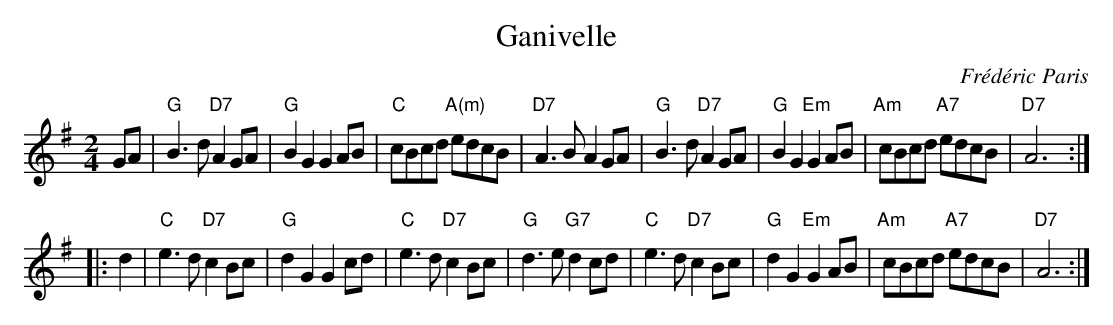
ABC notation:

X:1
T:Ganivelle
C:Fr\'ed\'eric Paris
M:2/4
L:1/8
K:G
GA |\
"G"B3d "D7"A2GA | "G"B2G2 G2AB | "C"cBcd "A(m)"edcB | "D7"A3B A2GA |\
"G"B3d "D7"A2GA | "G"B2G2 "Em"G2AB | "Am"cBcd "A7"edcB | "D7"A6 :|
|: d2 |\
"C"e3d "D7"c2Bc | "G"d2G2 G2cd | "C"e3d  "D7"c2Bc | "G"d3e "G7"d2cd |\
"C"e3d "D7"c2Bc | "G"d2G2 "Em"G2AB | "Am"cBcd "A7"edcB | "D7"A6 :|
